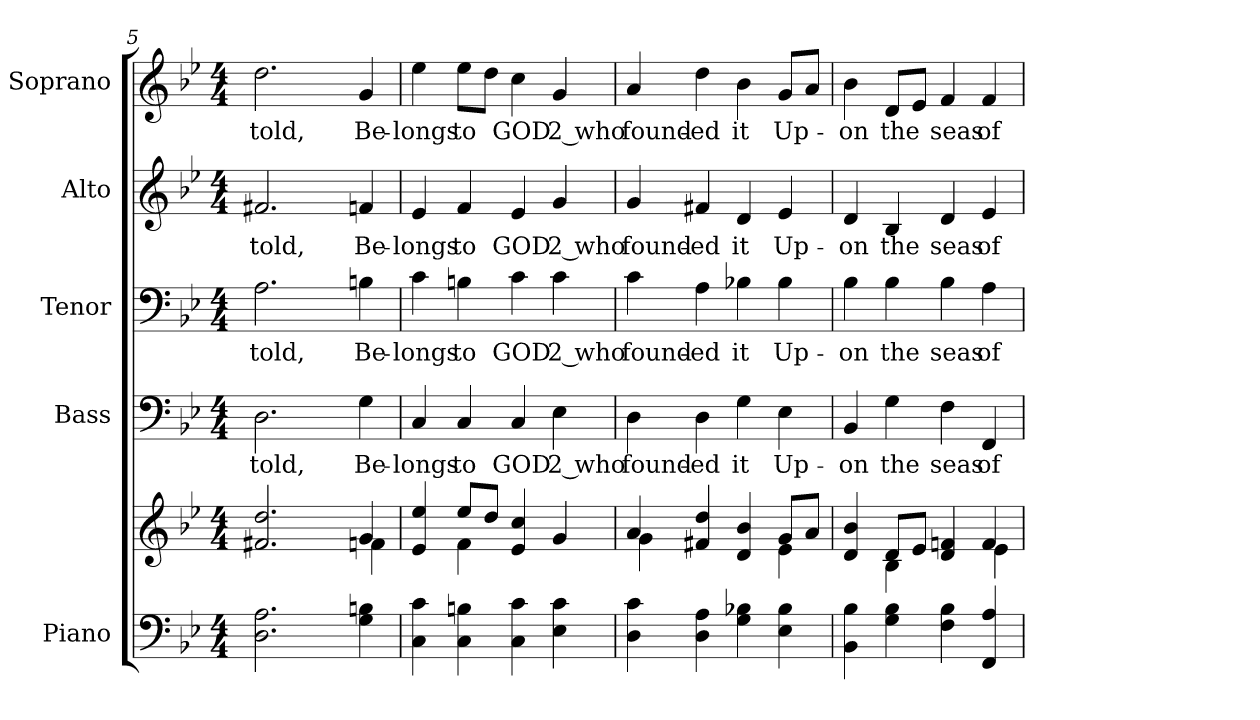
**kern	**kern	**kern	**text	**kern	**text	**kern	**text	**kern	**text
*part5	*part5	*part4	*part4	*part3	*part3	*part2	*part2	*part1	*part1
*staff6	*staff5	*staff4	*staff4	*staff3	*staff3	*staff2	*staff2	*staff1	*staff1
*I"Piano	*	*I"Bass	*	*I"Tenor	*	*I"Alto	*	*I"Soprano	*
*I'Pno.	*	*I'B.	*	*I'T.	*	*I'A.	*	*I'S.	*
*clefF4	*clefG2	*clefF4	*	*clefF4	*	*clefG2	*	*clefG2	*
*k[b-e-]	*k[b-e-]	*k[b-e-]	*	*k[b-e-]	*	*k[b-e-]	*	*k[b-e-]	*
*B-:	*B-:	*B-:	*	*B-:	*	*B-:	*	*B-:	*
*M4/4	*M4/4	*M4/4	*	*M4/4	*	*M4/4	*	*M4/4	*
=5	=5	=5	=5	=5	=5	=5	=5	=5	=5
*	*^	*	*	*	*	*	*	*	*
!	!	!	!	!LO:LY:b:color=#000000	!	!	!	!	!	!
!	!	!	!	!	!	!LO:LY:b:color=#000000	!	!	!	!
!	!	!	!	!	!	!	!	!LO:LY:b:color=#000000	!	!
!	!	!	!	!	!	!	!	!	!	!LO:LY:b:color=#000000
2.Di\ 2.Ai	2.f#Xi/ 2.ddi	2ryy	2.Di\	-told,	2.Ai\	-told,	2.f#Xi/	-told,	2.ddi\	-told,
.	.	4ryy	.	.	.	.	.	.	.	.
!	!	!	!	!LO:LY:b:color=#000000	!	!	!	!	!	!
!	!	!	!	!	!	!LO:LY:b:color=#000000	!	!	!	!
!	!	!	!	!	!	!	!	!LO:LY:b:color=#000000	!	!
!	!	!	!	!	!	!	!	!	!	!LO:LY:b:color=#000000
4Gi\ 4Bni	4gi/	4fni\	4Gi\	Be-	4Bni\	Be-	4fni/	Be-	4gi/	Be-
=6	=6	=6	=6	=6	=6	=6	=6	=6	=6	=6
!	!	!	!	!LO:LY:b:color=#000000	!	!	!	!	!	!
!	!	!	!	!	!	!LO:LY:b:color=#000000	!	!	!	!
!	!	!	!	!	!	!	!	!LO:LY:b:color=#000000	!	!
!	!	!	!	!	!	!	!	!	!	!LO:LY:b:color=#000000
4Ci\ 4ci	4e-i/ 4ee-i	4ryy	4Ci/	-longs	4ci\	-longs	4e-i/	-longs	4ee-i\	-longs
!	!	!	!	!LO:LY:b:color=#000000	!	!	!	!	!	!
!	!	!	!	!	!	!LO:LY:b:color=#000000	!	!	!	!
!	!	!	!	!	!	!	!	!LO:LY:b:color=#000000	!	!
!	!	!	!	!	!	!	!	!	!	!LO:LY:b:color=#000000
4Ci\ 4Bni	8ee-i/L	4fi\	4Ci/	to	4Bni\	to	4fi/	to	8ee-i\L	to
.	8ddi/J	.	.	.	.	.	.	.	8ddi\J	.
!	!	!	!	!LO:LY:b:color=#000000	!	!	!	!	!	!
!	!	!	!	!	!	!LO:LY:b:color=#000000	!	!	!	!
!	!	!	!	!	!	!	!	!LO:LY:b:color=#000000	!	!
!	!	!	!	!	!	!	!	!	!	!LO:LY:b:color=#000000
4Ci\ 4ci	4e-i/ 4cci	2ryy	4Ci/	GOD	4ci\	GOD	4e-i/	GOD	4cci\	GOD
!	!	!	!	!LO:LY:b:color=#000000	!	!	!	!	!	!
!	!	!	!	!	!	!LO:LY:b:color=#000000	!	!	!	!
!	!	!	!	!	!	!	!	!LO:LY:b:color=#000000	!	!
!	!	!	!	!	!	!	!	!	!	!LO:LY:b:color=#000000
4E-i\ 4ci	4gi/	.	4E-i\	2 who	4ci\	2 who	4gi/	2 who	4gi/	2 who
!!LO:PB:g=z
=7	=7	=7	=7	=7	=7	=7	=7	=7	=7	=7
!	!	!	!	!LO:LY:b:color=#000000	!	!	!	!	!	!
!	!	!	!	!	!	!LO:LY:b:color=#000000	!	!	!	!
!	!	!	!	!	!	!	!	!LO:LY:b:color=#000000	!	!
!	!	!	!	!	!	!	!	!	!	!LO:LY:b:color=#000000
4Di\ 4ci	4ai/	4gi\	4Di\	found-	4ci\	found-	4gi/	found-	4ai/	found-
!	!	!	!	!LO:LY:b:color=#000000	!	!	!	!	!	!
!	!	!	!	!	!	!LO:LY:b:color=#000000	!	!	!	!
!	!	!	!	!	!	!	!	!LO:LY:b:color=#000000	!	!
!	!	!	!	!	!	!	!	!	!	!LO:LY:b:color=#000000
4Di\ 4Ai	4f#Xi/ 4ddi	4ryy	4Di\	-ed	4Ai\	-ed	4f#Xi/	-ed	4ddi\	-ed
!	!	!	!	!LO:LY:b:color=#000000	!	!	!	!	!	!
!	!	!	!	!	!	!LO:LY:b:color=#000000	!	!	!	!
!	!	!	!	!	!	!	!	!LO:LY:b:color=#000000	!	!
!	!	!	!	!	!	!	!	!	!	!LO:LY:b:color=#000000
4Gi\ 4B-Xi	4di/ 4b-i	4ryy	4Gi\	it	4B-Xi\	it	4di/	it	4b-i\	it
!	!	!	!	!LO:LY:b:color=#000000	!	!	!	!	!	!
!	!	!	!	!	!	!LO:LY:b:color=#000000	!	!	!	!
!	!	!	!	!	!	!	!	!LO:LY:b:color=#000000	!	!
!	!	!	!	!	!	!	!	!	!	!LO:LY:b:color=#000000
4E-i\ 4B-i	8gi/L	4e-i\	4E-i\	Up-	4B-i\	Up-	4e-i/	Up-	8gi/L	Up-
.	8ai/J	.	.	.	.	.	.	.	8ai/J	.
=8	=8	=8	=8	=8	=8	=8	=8	=8	=8	=8
!	!	!	!	!LO:LY:b:color=#000000	!	!	!	!	!	!
!	!	!	!	!	!	!LO:LY:b:color=#000000	!	!	!	!
!	!	!	!	!	!	!	!	!LO:LY:b:color=#000000	!	!
!	!	!	!	!	!	!	!	!	!	!LO:LY:b:color=#000000
4BB-i\ 4B-i	4di/ 4b-i	4ryy	4BB-i/	-on	4B-i\	-on	4di/	-on	4b-i\	-on
!	!	!	!	!LO:LY:b:color=#000000	!	!	!	!	!	!
!	!	!	!	!	!	!LO:LY:b:color=#000000	!	!	!	!
!	!	!	!	!	!	!	!	!LO:LY:b:color=#000000	!	!
!	!	!	!	!	!	!	!	!	!	!LO:LY:b:color=#000000
4Gi\ 4B-i	8di/L	4B-i\	4Gi\	the	4B-i\	the	4B-i/	the	8di/L	the
.	8e-i/J	.	.	.	.	.	.	.	8e-i/J	.
!	!	!	!	!LO:LY:b:color=#000000	!	!	!	!	!	!
!	!	!	!	!	!	!LO:LY:b:color=#000000	!	!	!	!
!	!	!	!	!	!	!	!	!LO:LY:b:color=#000000	!	!
!	!	!	!	!	!	!	!	!	!	!LO:LY:b:color=#000000
4Fi\ 4B-i	4di/ 4fni	4ryy	4Fi\	seas	4B-i\	seas	4di/	seas	4fi/	seas
!	!	!	!	!LO:LY:b:color=#000000	!	!	!	!	!	!
!	!	!	!	!	!	!LO:LY:b:color=#000000	!	!	!	!
!	!	!	!	!	!	!	!	!LO:LY:b:color=#000000	!	!
!	!	!	!	!	!	!	!	!	!	!LO:LY:b:color=#000000
4FFi/ 4Ai	4fi/	4e-i\	4FFi/	of	4Ai\	of	4e-i/	of	4fi/	of
*	*v	*v	*	*	*	*	*	*	*	*
=	=	=	=	=	=	=	=	=	=
*-	*-	*-	*-	*-	*-	*-	*-	*-	*-
